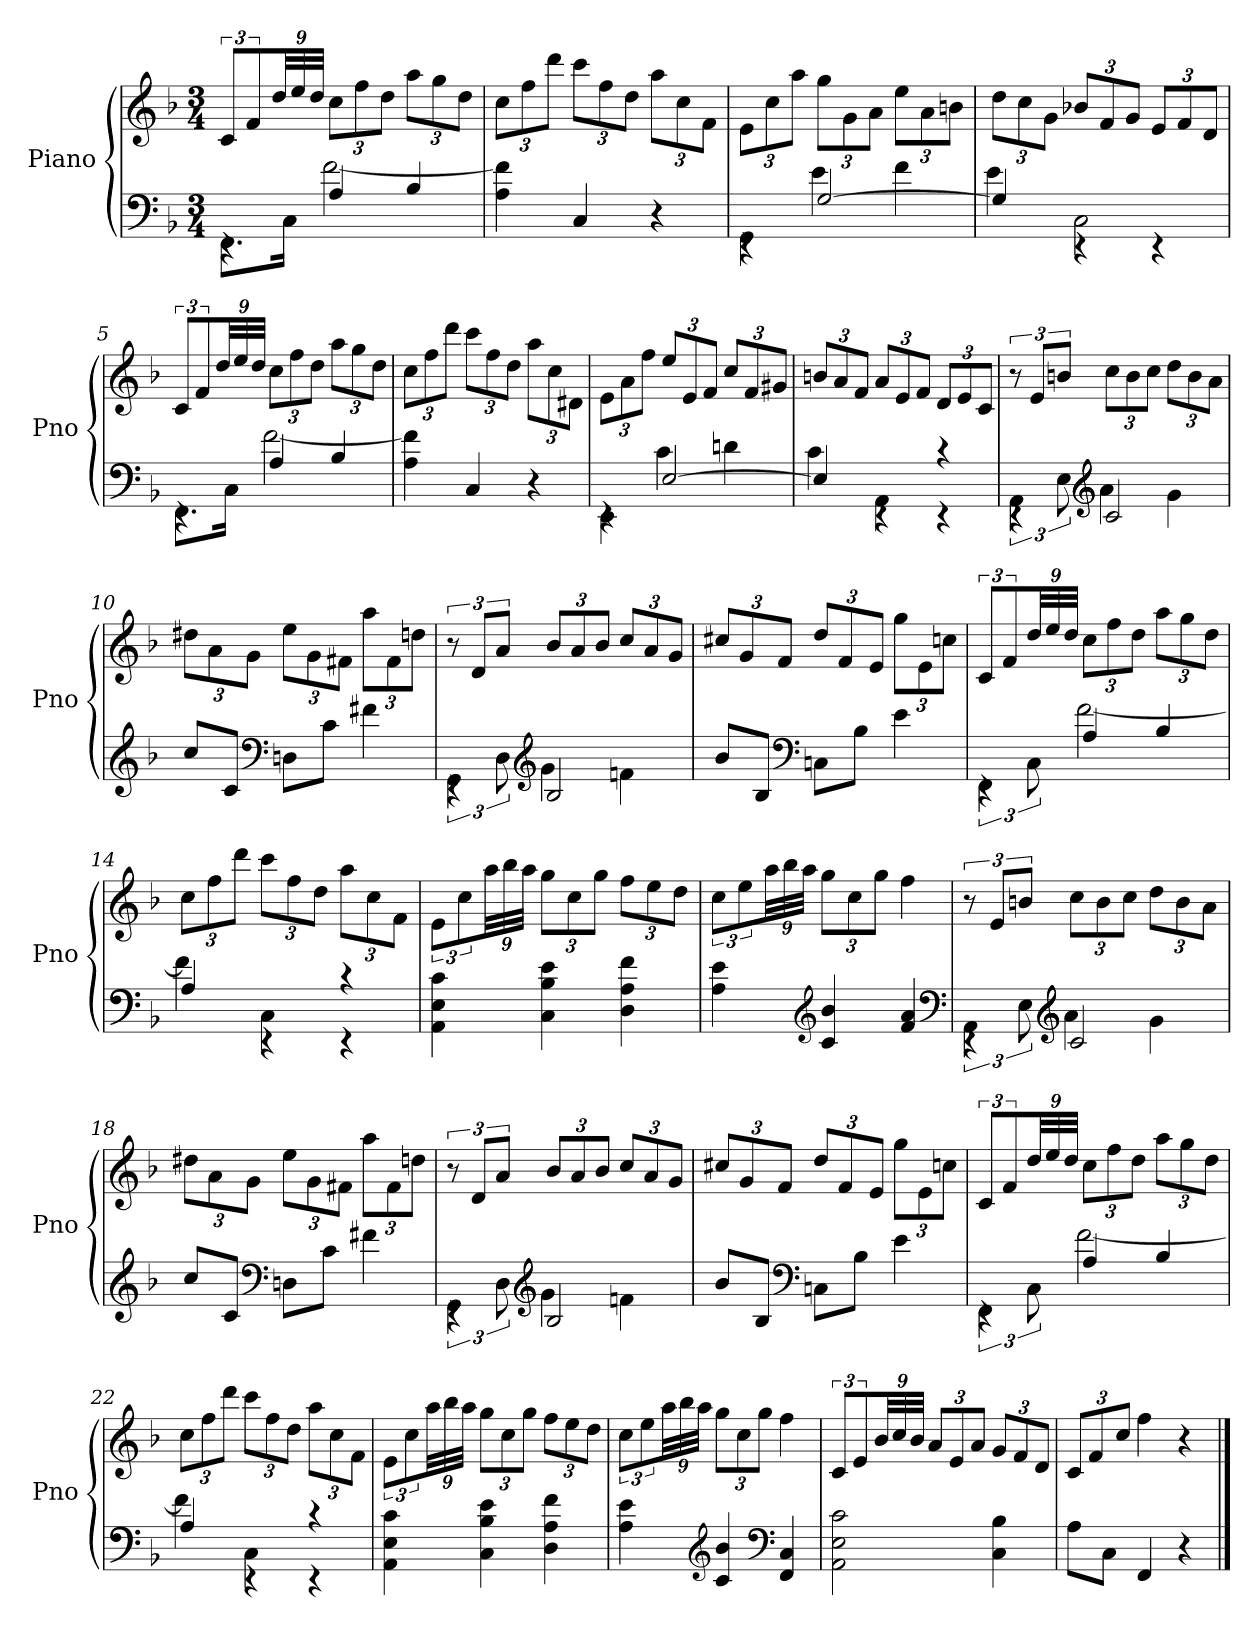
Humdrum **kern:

**kern	**kern
*part1	*part1
*staff2	*staff1
*I"Piano	*
*I'Pno	*
*clefF4	*clefG2
*k[b-]	*k[b-]
*F:	*F:
*M3/4	*M3/4
=1	=1
*^	*
4rEE	8.FFL	12cL
.	.	12f
.	.	36ddLL
.	16CJk	.
.	.	36ee
.	.	36ddJJJ
4A	[2f	12ccL
.	.	12ff
.	.	12ddJ
4B-	.	12aaL
.	.	12gg
.	.	12ddJ
*v	*v	*
=2	=2
4A 4f]	12ccL
.	12ff
.	12dddJ
4C	12cccL
.	12ff
.	12ddJ
4r	12aaL
.	12cc
.	12fJ
=3	=3
*^	*
4rEE	4GG	12eL
.	.	12cc
.	.	12aaJ
[2G	4e	12ggL
.	.	12g
.	.	12aJ
.	4f	12eeL
.	.	12a
.	.	12bnJ
=4	=4	=4
4G]	4e	12ddL
.	.	12cc
.	.	12gJ
4rEE	2C	12b-XL
.	.	12f
.	.	12gJ
4rEE	.	12eL
.	.	12f
.	.	12dJ
=5	=5	=5
4rEE	8.FFL	12cL
.	.	12f
.	.	36ddLL
.	16CJk	.
.	.	36ee
.	.	36ddJJJ
4A	[2f	12ccL
.	.	12ff
.	.	12ddJ
4B-	.	12aaL
.	.	12gg
.	.	12ddJ
*v	*v	*
=6	=6
4A 4f]	12ccL
.	12ff
.	12dddJ
4C	12cccL
.	12ff
.	12ddJ
4r	12aaL
.	12cc
.	12d#XJ
=7	=7
*^	*
4rEE	4EE	12eL
.	.	12a
.	.	12ffJ
[2E	4c	12eeL
.	.	12e
.	.	12fJ
.	4dn	12ccL
.	.	12f
.	.	12g#XJ
=8	=8	=8
4E]	4c	12bnL
.	.	12a
.	.	12fJ
4rEE	4AA	12aL
.	.	12e
.	.	12fJ
4rEE	4rc	12dL
.	.	12e
.	.	12cJ
=9	=9	=9
4rEE	6AA	12r
.	.	12eL
.	12E	12bnJ
*clefG2	*	*
2c	4a	12ccL
.	.	12b
.	.	12ccJ
.	4g	12ddL
.	.	12b
.	.	12aJ
*v	*v	*
=10	=10
8ccL	12dd#XL
.	12a
8cJ	.
.	12gJ
*clefF4	*
8DnL	12eeL
.	12g
8cJ	.
.	12f#XJ
4f#X	12aaL
.	12f#
.	12ddnJ
=11	=11
*^	*
4rEE	6GG	12r
.	.	12dL
.	12D	12aJ
*clefG2	*	*
2B-	4g	12b-L
.	.	12a
.	.	12b-J
.	4fn	12ccL
.	.	12a
.	.	12gJ
*v	*v	*
=12	=12
8b-L	12cc#XL
.	12g
8B-J	.
.	12fJ
*clefF4	*
8CnL	12ddL
.	12f
8B-J	.
.	12eJ
4e	12ggL
.	12e
.	12ccnJ
=13	=13
*^	*
4rEE	6FF	12cL
.	.	12f
.	12C	36ddLL
.	.	36ee
.	.	36ddJJJ
4A	[2f	12ccL
.	.	12ff
.	.	12ddJ
4B-	.	12aaL
.	.	12gg
.	.	12ddJ
=14	=14	=14
4A	4f]	12ccL
.	.	12ff
.	.	12dddJ
4rEE	4C	12cccL
.	.	12ff
.	.	12ddJ
4rEE	4rc	12aaL
.	.	12cc
.	.	12fJ
*v	*v	*
=15	=15
4AA 4E 4c	12eL
.	12cc
.	36aaLL
.	36bb-
.	36aaJJJ
4C 4B- 4e	12ggL
.	12cc
.	12ggJ
4D 4A 4f	12ffL
.	12ee
.	12ddJ
=16	=16
4A 4e	12ccL
.	12ee
.	36aaLL
.	36bb-
.	36aaJJJ
*clefG2	*
4c 4b-	12ggL
.	12cc
.	12ggJ
4f 4a	4ff
*clefF4	*
=17	=17
*^	*
4rEE	6AA	12r
.	.	12eL
.	12E	12bnJ
*clefG2	*	*
2c	4a	12ccL
.	.	12b
.	.	12ccJ
.	4g	12ddL
.	.	12b
.	.	12aJ
*v	*v	*
=18	=18
8ccL	12dd#XL
.	12a
8cJ	.
.	12gJ
*clefF4	*
8DnL	12eeL
.	12g
8cJ	.
.	12f#XJ
4f#X	12aaL
.	12f#
.	12ddnJ
=19	=19
*^	*
4rEE	6GG	12r
.	.	12dL
.	12D	12aJ
*clefG2	*	*
2B-	4g	12b-L
.	.	12a
.	.	12b-J
.	4fn	12ccL
.	.	12a
.	.	12gJ
*v	*v	*
=20	=20
8b-L	12cc#XL
.	12g
8B-J	.
.	12fJ
*clefF4	*
8CnL	12ddL
.	12f
8B-J	.
.	12eJ
4e	12ggL
.	12e
.	12ccnJ
=21	=21
*^	*
4rEE	6FF	12cL
.	.	12f
.	12C	36ddLL
.	.	36ee
.	.	36ddJJJ
4A	[2f	12ccL
.	.	12ff
.	.	12ddJ
4B-	.	12aaL
.	.	12gg
.	.	12ddJ
=22	=22	=22
4A	4f]	12ccL
.	.	12ff
.	.	12dddJ
4rEE	4C	12cccL
.	.	12ff
.	.	12ddJ
4rEE	4rc	12aaL
.	.	12cc
.	.	12fJ
*v	*v	*
=23	=23
4AA 4E 4c	12eL
.	12cc
.	36aaLL
.	36bb-
.	36aaJJJ
4C 4B- 4e	12ggL
.	12cc
.	12ggJ
4D 4A 4f	12ffL
.	12ee
.	12ddJ
=24	=24
4A 4e	12ccL
.	12ee
.	36aaLL
.	36bb-
.	36aaJJJ
*clefG2	*
4c 4b-	12ggL
.	12cc
.	12ggJ
*clefF4	*
4FF 4C	4ff
=25	=25
2AA 2E 2c	12cL
.	12e
.	36b-LL
.	36cc
.	36b-JJJ
.	12aL
.	12e
.	12aJ
4C 4B-	12gL
.	12f
.	12dJ
=26	=26
8AL	12cL
.	12f
8CJ	.
.	12ccJ
4FF	4ff
4r	4r
==	==
*-	*-
